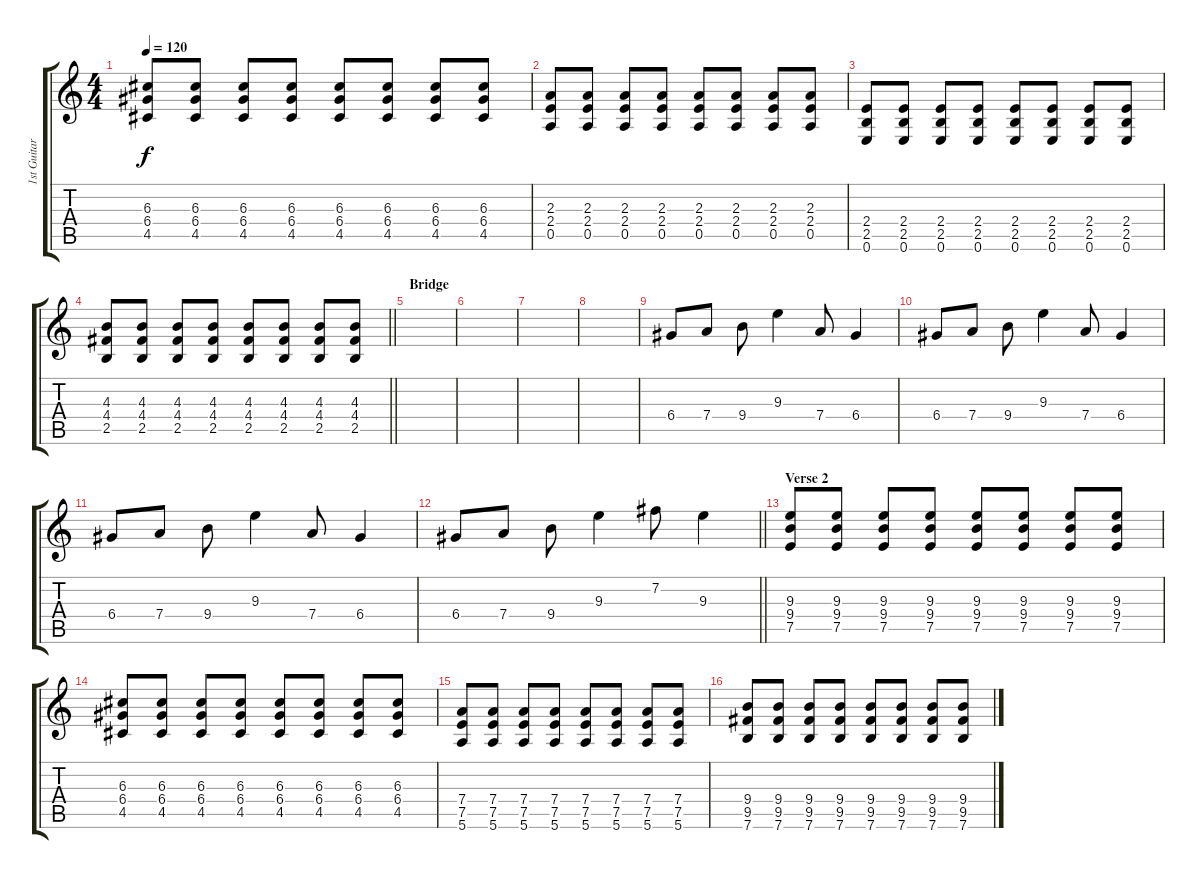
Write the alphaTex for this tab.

\track ("1st Guitar" "1st Guitar") {instrument overdrivenguitar}
\staff {score tabs}
\tuning (E4 B3 G3 D3 A2 E2) {hide}
\ts (4 4)
\tempo 120
\clef g2
\ks c
(6.3 6.4 4.5).8{dy f} (6.3 6.4 4.5).8 (6.3 6.4 4.5).8 (6.3 6.4 4.5).8 (6.3 6.4 4.5).8 (6.3 6.4 4.5).8 (6.3 6.4 4.5).8 (6.3 6.4 4.5).8 |
(2.3 2.4 0.5).8 (2.3 2.4 0.5).8 (2.3 2.4 0.5).8 (2.3 2.4 0.5).8 (2.3 2.4 0.5).8 (2.3 2.4 0.5).8 (2.3 2.4 0.5).8 (2.3 2.4 0.5).8 |
(2.4 2.5 0.6).8 (2.4 2.5 0.6).8 (2.4 2.5 0.6).8 (2.4 2.5 0.6).8 (2.4 2.5 0.6).8 (2.4 2.5 0.6).8 (2.4 2.5 0.6).8 (2.4 2.5 0.6).8 |
\barLineRight lightlight
(4.3 4.4 2.5).8 (4.3 4.4 2.5).8 (4.3 4.4 2.5).8 (4.3 4.4 2.5).8 (4.3 4.4 2.5).8 (4.3 4.4 2.5).8 (4.3 4.4 2.5).8 (4.3 4.4 2.5).8 |
\section ("" "Bridge")
|
|
|
|
6.4.8 7.4.8 9.4.8 9.3.4 7.4.8 6.4.4 |
6.4.8 7.4.8 9.4.8 9.3.4 7.4.8 6.4.4 |
6.4.8 7.4.8 9.4.8 9.3.4 7.4.8 6.4.4 |
\barLineRight lightlight
6.4.8 7.4.8 9.4.8 9.3.4 7.2.8 9.3.4 |
\section ("" "Verse 2")
(9.3 9.4 7.5).8 (9.3 9.4 7.5).8 (9.3 9.4 7.5).8 (9.3 9.4 7.5).8 (9.3 9.4 7.5).8 (9.3 9.4 7.5).8 (9.3 9.4 7.5).8 (9.3 9.4 7.5).8 |
(6.3 6.4 4.5).8 (6.3 6.4 4.5).8 (6.3 6.4 4.5).8 (6.3 6.4 4.5).8 (6.3 6.4 4.5).8 (6.3 6.4 4.5).8 (6.3 6.4 4.5).8 (6.3 6.4 4.5).8 |
(7.4 7.5 5.6).8 (7.4 7.5 5.6).8 (7.4 7.5 5.6).8 (7.4 7.5 5.6).8 (7.4 7.5 5.6).8 (7.4 7.5 5.6).8 (7.4 7.5 5.6).8 (7.4 7.5 5.6).8 |
(9.4 9.5 7.6).8 (9.4 9.5 7.6).8 (9.4 9.5 7.6).8 (9.4 9.5 7.6).8 (9.4 9.5 7.6).8 (9.4 9.5 7.6).8 (9.4 9.5 7.6).8 (9.4 9.5 7.6).8
